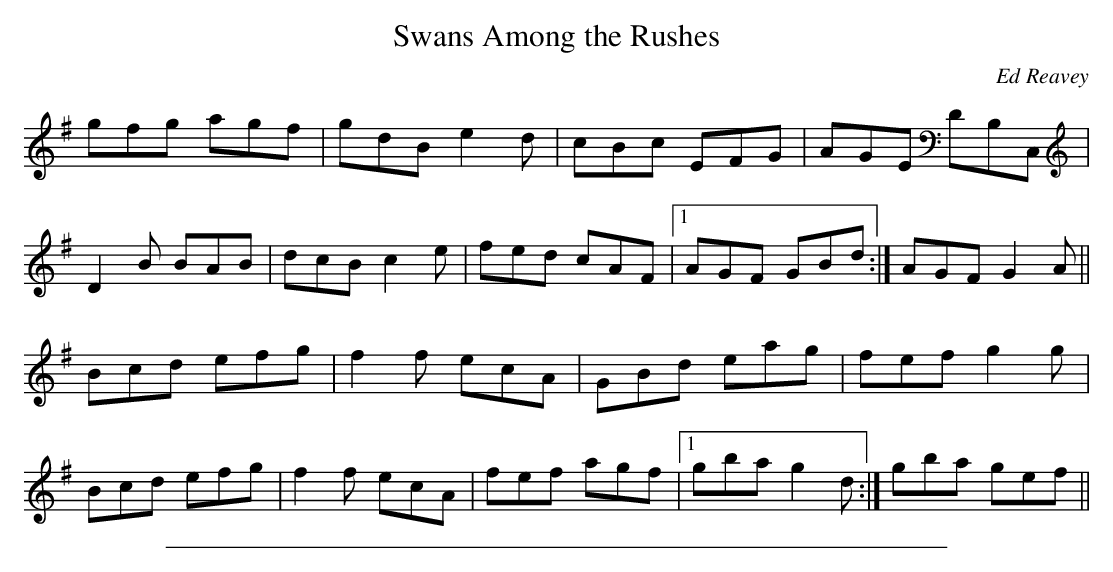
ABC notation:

X:1
T: Swans Among the Rushes
C:Ed Reavey
K:G
gfg agf | gdB e2d | cBc EFG | AGE DB,C, |
D2B BAB | dcB c2e | fed cAF |1 AGF GBd :| AGF G2A ||
Bcd efg | f2f ecA | GBd eag | fef g2g |
Bcd efg | f2f ecA | fef agf |1 gba g2d :| gba gef ||
